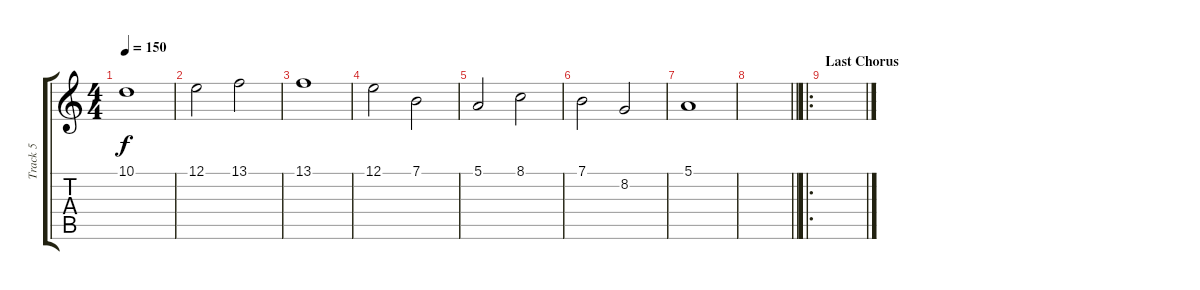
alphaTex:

\track ("Track 5" "Track 5") {instrument piccolo}
\staff {score tabs}
\tuning (E4 B3 G3 D3 A2 E2) {hide}
\ts (4 4)
\tempo 150
\clef g2
\ks c
10.1.1{dy f} |
12.1.2 13.1.2 |
13.1.1 |
12.1.2 7.1.2 |
5.1.2 8.1.2 |
7.1.2 8.2.2 |
5.1.1 |
\barLineRight lightlight
|
\ro
\section ("" "Last Chorus")
